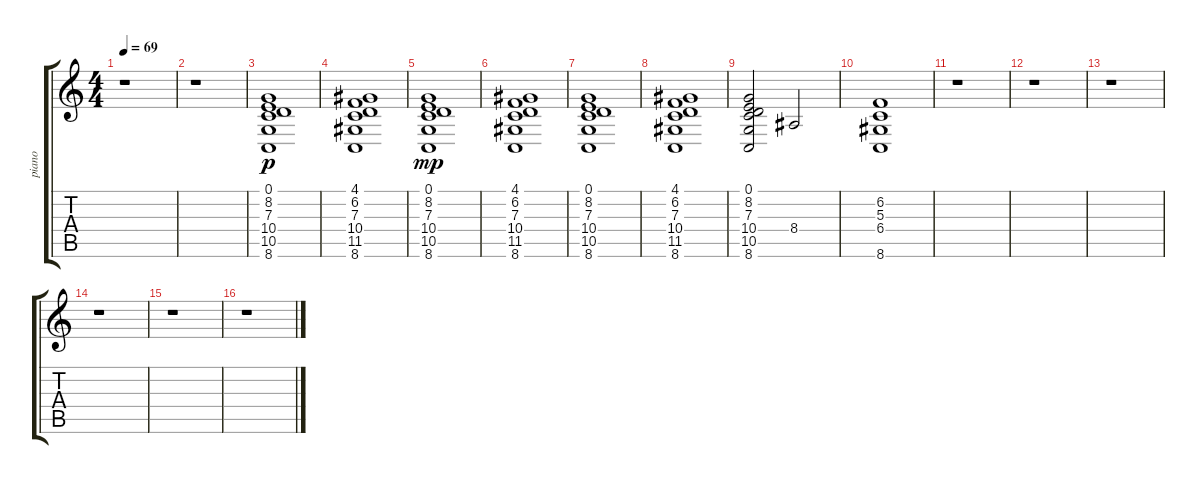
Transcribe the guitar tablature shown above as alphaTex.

\track ("piano" "piano") {instrument brightacousticpiano}
\staff {score tabs}
\tuning (E4 B3 G3 D3 A2 E2) {hide}
\ts (4 4)
\tempo 69
\clef g2
\ks c
r.1{dy f} |
r.1 |
(0.1 8.2 7.3 10.4 10.5 8.6).1{dy p} |
(4.1 6.2 7.3 10.4 11.5 8.6).1 |
(0.1 8.2 7.3 10.4 10.5 8.6).1{dy mp} |
(4.1 6.2 7.3 10.4 11.5 8.6).1 |
(0.1 8.2 7.3 10.4 10.5 8.6).1 |
(4.1 6.2 7.3 10.4 11.5 8.6).1 |
(0.1 8.2 7.3 10.4 10.5 8.6).2 8.4.2 |
(6.2 5.3 6.4 8.6).1 |
r.1 |
r.1 |
r.1 |
r.1 |
r.1 |
r.1
